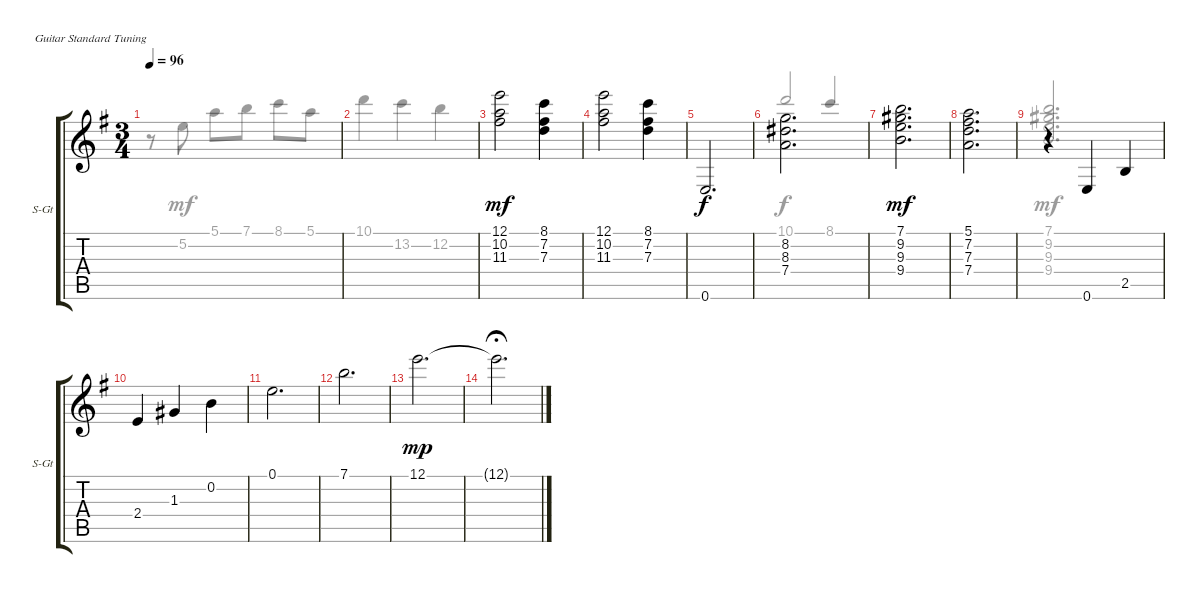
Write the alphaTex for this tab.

\defaultSystemsLayout 4
\bracketExtendMode groupsimilarinstruments
\useSystemSignSeparator
\singleTrackTrackNamePolicy allsystems
\multiTrackTrackNamePolicy allsystems
\firstSystemTrackNameOrientation horizontal
\otherSystemsTrackNameOrientation horizontal
\track ("Steel Guitar" "S-Gt") {instrument acousticguitarsteel}
\staff {score tabs}
\tuning (E4 B3 G3 D3 A2 E2)
\voice
\ts (3 4)
\tempo 96
\clef g2
\ks eminor
|
|
(11.3 10.2 12.1).2{dy mf} (7.3 7.2 8.1).4 |
(11.3 10.2 12.1).2 (7.3 7.2 8.1).4 |
0.6.2{d dy f} |
(7.4 8.3 8.2).2{d beam invert} |
(9.4 9.3 9.2 7.1).2{d dy mf} |
(7.4 7.3 7.2 5.1).2{d} |
r.4 0.6.4 2.5.4 |
2.4.4 1.3.4 0.2.4 |
0.1.2{d} |
7.1.2{d} |
12.1.2{d dy mp} |
12.1{t}.2{d fermata (medium 0.5)}
\voice
\clef g2
\ottava regular
\simile none
\ks eminor
r.8{dy f} 5.2.8{dy mf beam split} 5.1.8 7.1.8 8.1.8 5.1.8 |
10.1.4 13.2.4 12.2.4 |
|
|
|
10.1.2{dy f beam invert} 8.1.4{beam invert} |
|
|
(9.4 9.3 9.2 7.1).2{d dy mf beam invert} |
|
|
|
|
